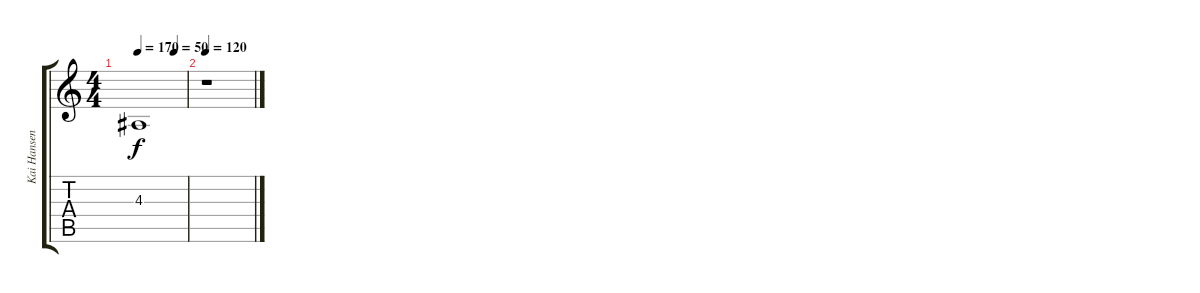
\track ("Kai Hansen - Vocals" "Kai Hansen") {instrument trumpet}
\staff {score tabs}
\tuning (Eb4 Bb3 Gb3 Db3 Ab2 Eb2) {hide}
\ts (4 4)
\tempo 170
\tempo (50 0.75)
\clef g2
\ks c
4.3{t}.1{dy f} |
\tempo 120
r.1
